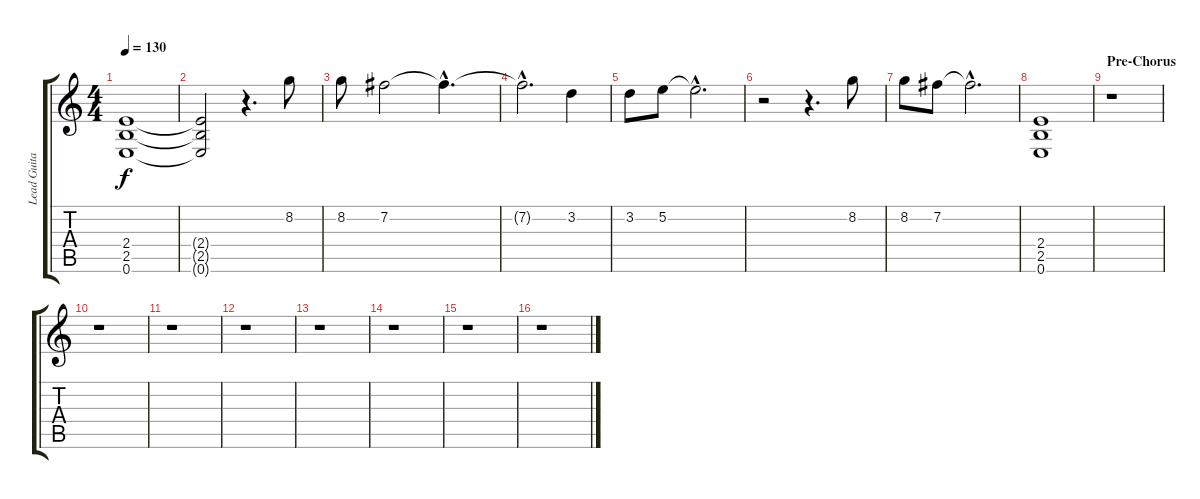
\track ("Lead Guitar" "Lead Guita") {instrument distortionguitar}
\staff {score tabs}
\tuning (E4 B3 G3 D3 A2 E2) {hide}
\ts (4 4)
\tempo 130
\clef g2
\ks c
(2.4{t} 2.5{t} 0.6{t}).1{dy f} |
(2.4{t} 2.5{t} 0.6{t}).2 r.4{d} 8.2.8 |
8.2.8 7.2.2 7.2{hac t}.4{d} |
7.2{hac t}.2{d} 3.2.4 |
3.2.8 5.2.8 5.2{hac t}.2{d} |
r.2 r.4{d} 8.2.8 |
8.2.8 7.2.8 7.2{hac t}.2{d} |
(2.4 2.5 0.6).1 |
\section ("" "Pre-Chorus")
r.1 |
r.1 |
r.1 |
r.1 |
r.1 |
r.1 |
r.1 |
r.1
